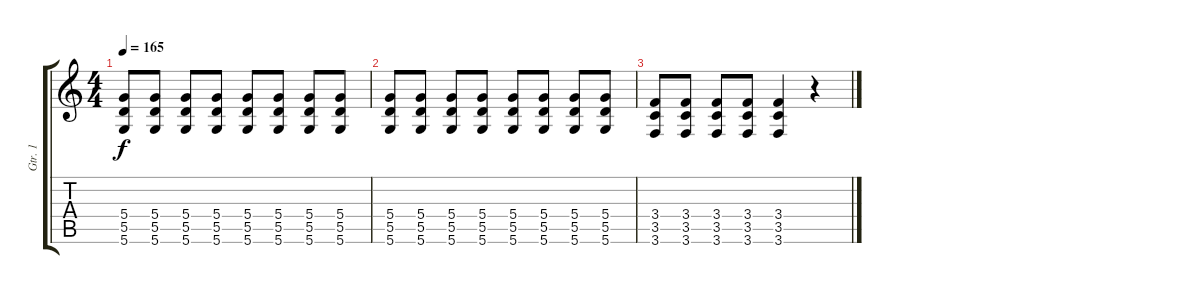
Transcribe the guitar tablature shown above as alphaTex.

\track ("Gtr. 1" "Gtr. 1") {instrument distortionguitar}
\staff {score tabs}
\tuning (E4 B3 G3 D3 A2 D2) {hide}
\ts (4 4)
\tempo 165
\clef g2
\ks c
(5.4 5.5 5.6).8{dy f} (5.4 5.5 5.6).8 (5.4 5.5 5.6).8 (5.4 5.5 5.6).8 (5.4 5.5 5.6).8 (5.4 5.5 5.6).8 (5.4 5.5 5.6).8 (5.4 5.5 5.6).8 |
(5.4 5.5 5.6).8 (5.4 5.5 5.6).8 (5.4 5.5 5.6).8 (5.4 5.5 5.6).8 (5.4 5.5 5.6).8 (5.4 5.5 5.6).8 (5.4 5.5 5.6).8 (5.4 5.5 5.6).8 |
(3.4 3.5 3.6).8 (3.4 3.5 3.6).8 (3.4 3.5 3.6).8 (3.4 3.5 3.6).8 (3.4 3.5 3.6).4 r.4
